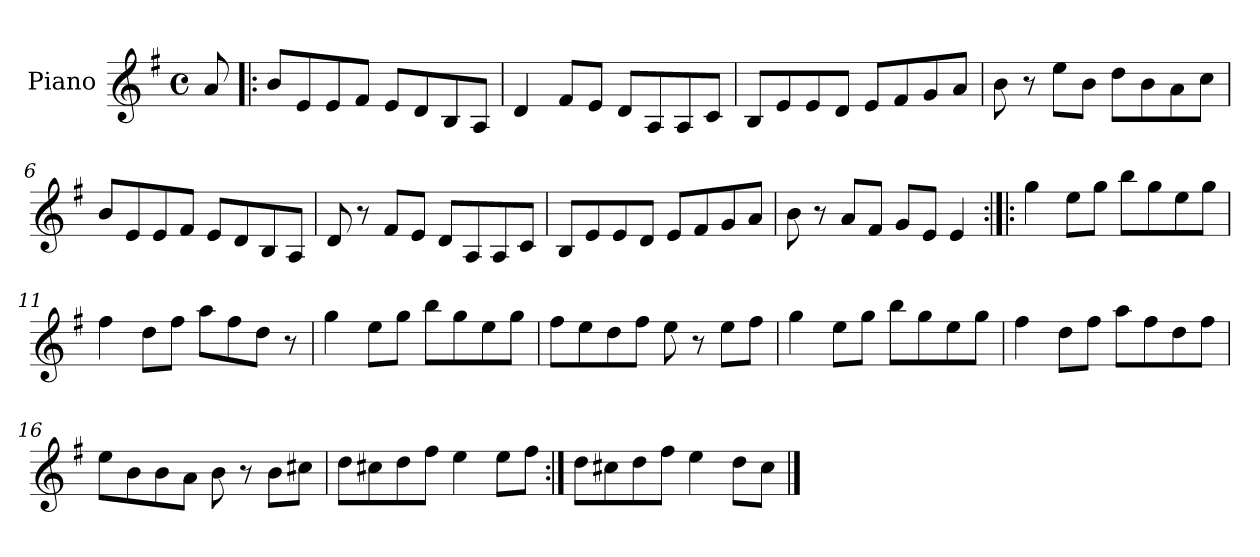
**kern
*part1
*staff1
*I"Piano
*I'Pno.
*clefG2
*k[f#]
*e:
*M4/4
*met(c)
=1
8a/
=2!|:
8b/L
8e/
8e/
8f#/J
8e/L
8d/
8B/
8A/J
=3
4d/
8f#/L
8e/J
8d/L
8A/
8A/
8c/J
=4
8B/L
8e/
8e/
8d/J
8e/L
8f#/
8g/
8a/J
=5
8b\
8r
8ee\L
8b\J
8dd\L
8b\
8a\
8cc\J
!!LO:LB:g=z
=6
8b/L
8e/
8e/
8f#/J
8e/L
8d/
8B/
8A/J
=7
8d/
8r
8f#/L
8e/J
8d/L
8A/
8A/
8c/J
=8
8B/L
8e/
8e/
8d/J
8e/L
8f#/
8g/
8a/J
=9
8b\
8r
8a/L
8f#/J
8g/L
8e/J
4e/
!!LO:LB:g=z
=10:|!|:
4gg\
8ee\L
8gg\J
8bb\L
8gg\
8ee\
8gg\J
=11
4ff#\
8dd\L
8ff#\J
8aa\L
8ff#\
8dd\J
8r
=12
4gg\
8ee\L
8gg\J
8bb\L
8gg\
8ee\
8gg\J
=13
8ff#\L
8ee\
8dd\
8ff#\J
8ee\
8r
8ee\L
8ff#\J
=14
4gg\
8ee\L
8gg\J
8bb\L
8gg\
8ee\
8gg\J
!!LO:LB:g=z
=15
4ff#\
8dd\L
8ff#\J
8aa\L
8ff#\
8dd\
8ff#\J
=16
8ee\L
8b\
8b\
8a\J
8b\
8r
8b\L
8cc#X\J
=17
8dd\L
8cc#X\
8dd\
8ff#\J
4ee\
8ee\L
8ff#\J
=18:|!
8dd\L
8cc#X\
8dd\
8ff#\J
4ee\
8dd\L
8cc#\J
==
*-
